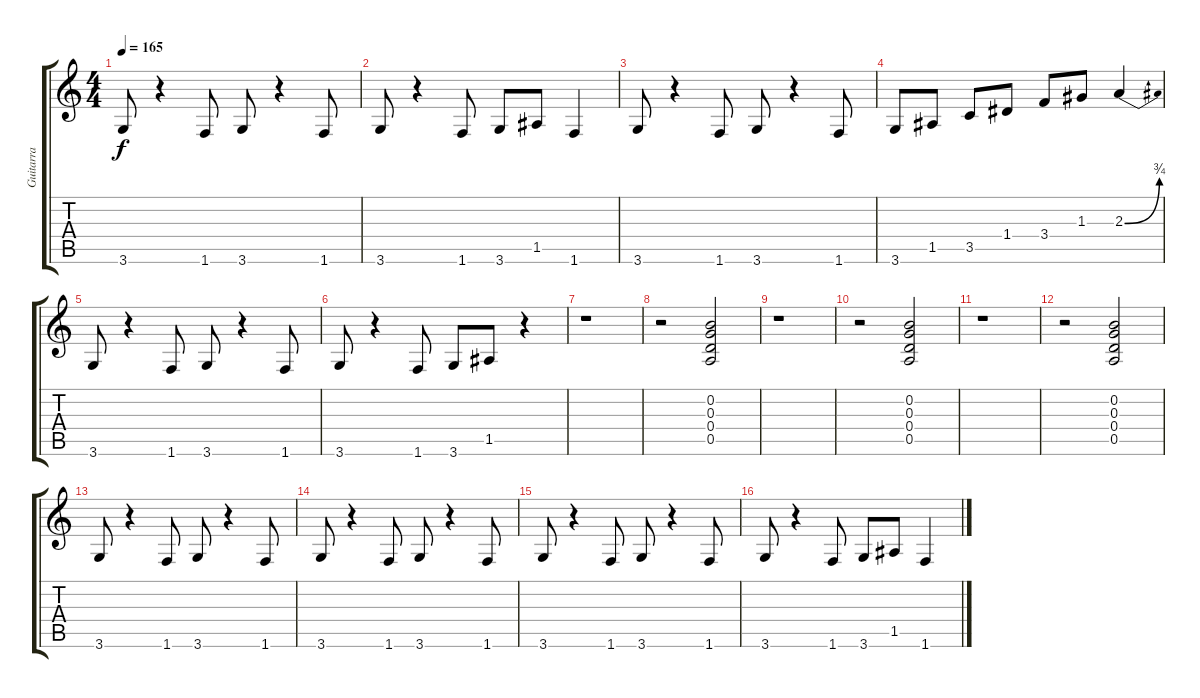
\track ("Guitarra" "Guitarra") {instrument overdrivenguitar}
\staff {score tabs}
\tuning (E4 B3 G3 D3 A2 E2) {hide}
\ts (4 4)
\tempo 165
\clef g2
\ks c
3.6.8{dy f volume 14} r.4 1.6.8 3.6.8 r.4 1.6.8 |
3.6.8 r.4 1.6.8 3.6.8 1.5.8 1.6.4 |
3.6.8 r.4 1.6.8 3.6.8 r.4 1.6.8 |
3.6.8 1.5.8 3.5.8 1.4.8 3.4.8 1.3.8 2.3{be (bend 0 0 60 3)}.4 |
3.6.8 r.4 1.6.8 3.6.8 r.4 1.6.8 |
3.6.8 r.4 1.6.8 3.6.8 1.5.8 r.4 |
r.1{instrument distortionguitar} |
r.2 (0.2 0.3 0.4 0.5).2 |
r.1{instrument distortionguitar} |
r.2 (0.2 0.3 0.4 0.5).2 |
r.1{instrument distortionguitar} |
r.2 (0.2 0.3 0.4 0.5).2 |
3.6.8{instrument overdrivenguitar} r.4 1.6.8 3.6.8 r.4 1.6.8 |
3.6.8 r.4 1.6.8 3.6.8 r.4 1.6.8 |
3.6.8 r.4 1.6.8 3.6.8 r.4 1.6.8 |
3.6.8 r.4 1.6.8 3.6.8 1.5.8 1.6.4
